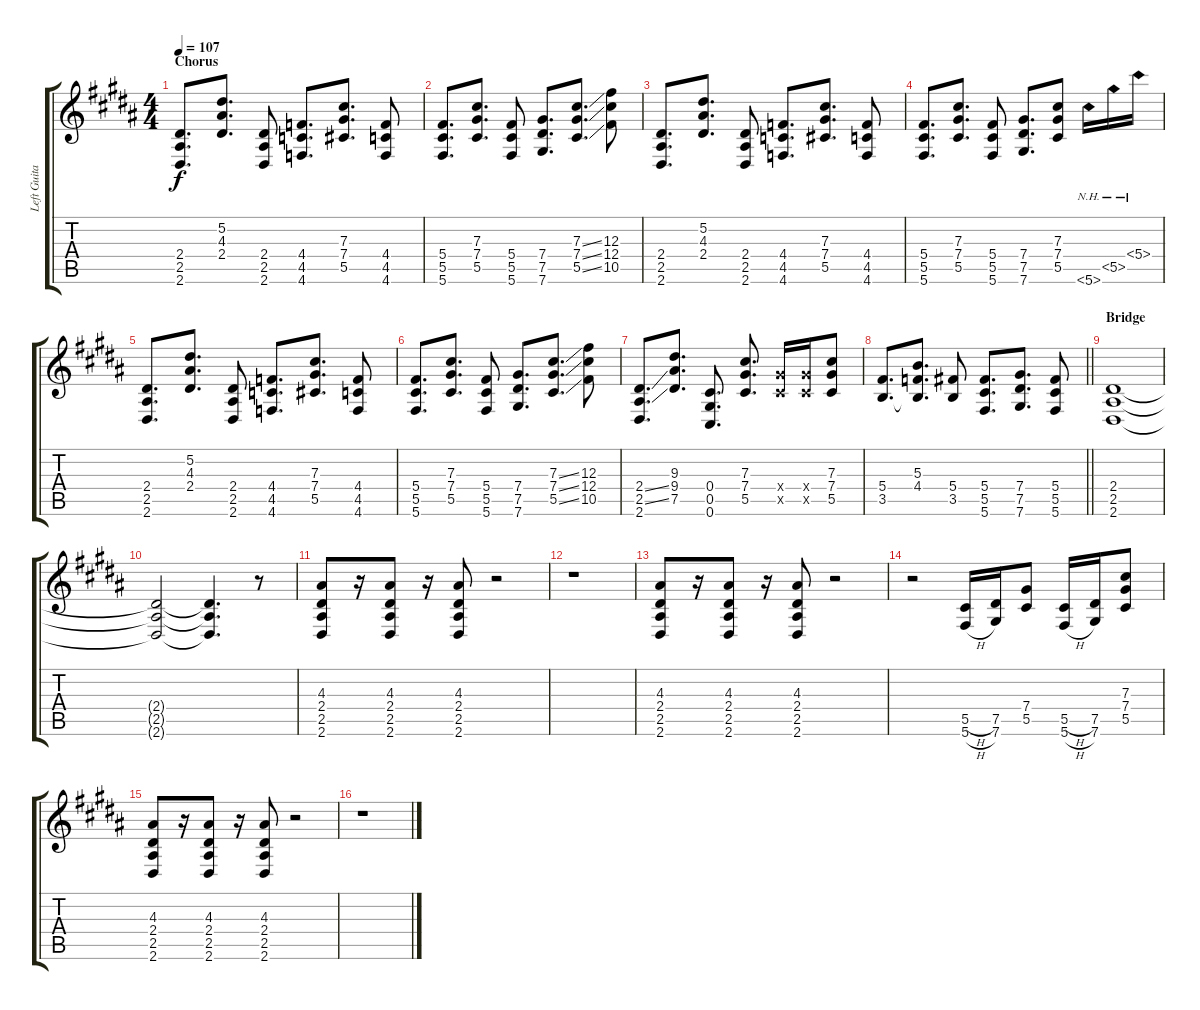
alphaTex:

\track ("Left Guitar I" "Left Guita") {instrument overdrivenguitar}
\staff {score tabs}
\tuning (Eb4 Bb3 Gb3 Db3 Ab2 Db2) {hide}
\ts (4 4)
\section ("" "Chorus")
\tempo 107
\clef g2
\ks b
(2.4 2.5 2.6).8{d dy f} (5.2 4.3 2.4).8{d} (2.4 2.5 2.6).8 (4.4 4.5 4.6).8{d} (7.3 7.4 5.5).8{d} (4.4 4.5 4.6).8 |
(5.4 5.5 5.6).8{d} (7.3 7.4 5.5).8{d} (5.4 5.5 5.6).8 (7.4 7.5 7.6).8{d} (7.3{ss} 7.4{ss} 5.5{ss}).8{d} (12.3 12.4 10.5).8 |
(2.4 2.5 2.6).8{d} (5.2 4.3 2.4).8{d} (2.4 2.5 2.6).8 (4.4 4.5 4.6).8{d} (7.3 7.4 5.5).8{d} (4.4 4.5 4.6).8 |
(5.4 5.5 5.6).8{d} (7.3 7.4 5.5).8{d} (5.4 5.5 5.6).8 (7.4 7.5 7.6).8{d} (7.3 7.4 5.5).8 5.6{nh}.16 5.5{nh}.16 5.4{nh}.16 |
(2.4 2.5 2.6).8{d} (5.2 4.3 2.4).8{d} (2.4 2.5 2.6).8 (4.4 4.5 4.6).8{d} (7.3 7.4 5.5).8{d} (4.4 4.5 4.6).8 |
(5.4 5.5 5.6).8{d} (7.3 7.4 5.5).8{d} (5.4 5.5 5.6).8 (7.4 7.5 7.6).8{d} (7.3{ss} 7.4{ss} 5.5{ss}).8{d} (12.3 12.4 10.5).8 |
(2.4{ss} 2.5{ss} 2.6).8{d} (9.3 9.4 7.5).8{d} (0.4 0.5 0.6).8{d} (7.3 7.4 5.5).8{d} (7.4{x} 5.5{x}).16 (7.4{x} 5.5{x}).16 (7.3 7.4 5.5).8 |
\barLineRight lightlight
(5.4 3.5).8{d} (5.3 4.4 3.5{t}).8{d} (5.4 3.5).8 (5.4 5.5 5.6).8{d} (7.4 7.5 7.6).8{d} (5.4 5.5 5.6).8 |
\section ("" "Bridge")
(2.4 2.5 2.6).1 |
(2.4{t} 2.5{t} 2.6{t}).2 (2.4{t} 2.5{t} 2.6{t}).4{d} r.8 |
(4.3 2.4 2.5 2.6).8 r.16 (4.3 2.4 2.5 2.6).8 r.16 (4.3 2.4 2.5 2.6).8 r.2 |
r.1 |
(4.3 2.4 2.5 2.6).8 r.16 (4.3 2.4 2.5 2.6).8 r.16 (4.3 2.4 2.5 2.6).8 r.2 |
r.2 (5.5{h} 5.6{h}).16 (7.5 7.6).16 (7.4 5.5).8 (5.5{h} 5.6{h}).16 (7.5 7.6).16 (7.3 7.4 5.5).8 |
(4.3 2.4 2.5 2.6).8 r.16 (4.3 2.4 2.5 2.6).8 r.16 (4.3 2.4 2.5 2.6).8 r.2 |
r.1
